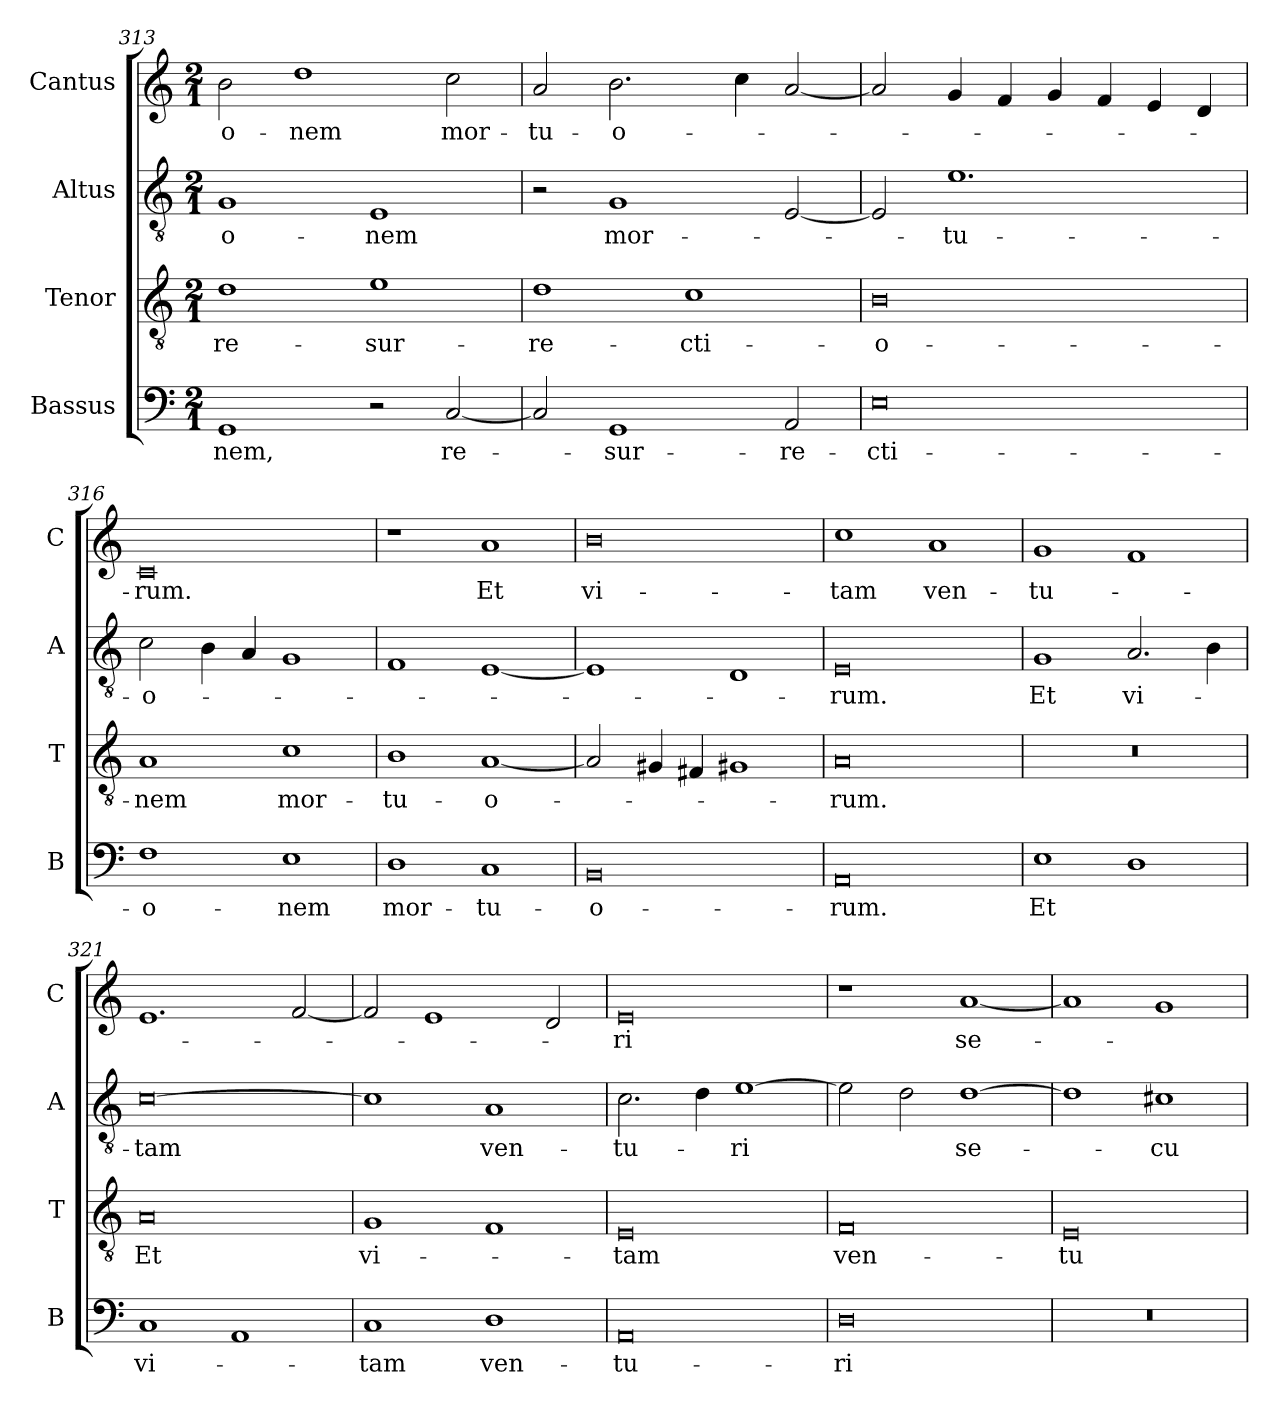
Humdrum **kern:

**kern	**text	**kern	**text	**kern	**text	**kern	**text
*part4	*part4	*part3	*part3	*part2	*part2	*part1	*part1
*staff4	*staff4	*staff3	*staff3	*staff2	*staff2	*staff1	*staff1
*I"Bassus	*	*I"Tenor	*	*I"Altus	*	*I"Cantus	*
*I'B	*	*I'T	*	*I'A	*	*I'C	*
*clefF4	*	*clefGv2	*	*clefGv2	*	*clefG2	*
*k[]	*	*k[]	*	*k[]	*	*k[]	*
*M2/1	*	*M2/1	*	*M2/1	*	*M2/1	*
=313	=313	=313	=313	=313	=313	=313	=313
!	!LO:LY:i	!	!LO:LY:i	!	!LO:LY:i	!	!
1GG	-nem,	1d	re-	1G	-o-	2b	-o-
.	.	.	.	.	.	1dd	-nem
!	!	!	!LO:LY:i	!	!LO:LY:i	!	!
2r	.	1e	-sur-	1E	-nem	.	.
!	!LO:LY:i	!	!	!	!	!	!
[2C	re-	.	.	.	.	2cc	mor-
=314	=314	=314	=314	=314	=314	=314	=314
!	!	!	!LO:LY:i	!	!	!	!
2C]	.	1d	-re-	2r	.	2a	-tu-
!	!LO:LY:i	!	!	!	!LO:LY:i	!	!
1GG	-sur-	.	.	1G	mor-	2.b	-o-
!	!	!	!LO:LY:i	!	!	!	!
.	.	1c	-cti-	.	.	.	.
.	.	.	.	.	.	4cc	.
!	!LO:LY:i	!	!	!	!	!	!
2AA	-re-	.	.	[2E	.	[2a	.
=315	=315	=315	=315	=315	=315	=315	=315
!	!LO:LY:i	!	!LO:LY:i	!	!	!	!
0E	-cti-	0B	-o-	2E]	.	2a]	.
!	!	!	!	!	!LO:LY:i	!	!
.	.	.	.	1.e	-tu-	4g	.
.	.	.	.	.	.	4f	.
.	.	.	.	.	.	4g	.
.	.	.	.	.	.	4f	.
.	.	.	.	.	.	4e	.
.	.	.	.	.	.	4d	.
=316	=316	=316	=316	=316	=316	=316	=316
!	!LO:LY:i	!	!LO:LY:i	!	!LO:LY:i	!	!
1F	-o-	1A	-nem	2c	-o-	0c	-rum.
.	.	.	.	4B	.	.	.
.	.	.	.	4A	.	.	.
!	!LO:LY:i	!	!LO:LY:i	!	!	!	!
1E	-nem	1c	mor-	1G	.	.	.
=317	=317	=317	=317	=317	=317	=317	=317
!	!LO:LY:i	!	!LO:LY:i	!	!	!	!
1D	mor-	1B	-tu-	1F	.	1r	.
!	!LO:LY:i	!	!LO:LY:i	!	!	!	!
1C	-tu-	[1A	-o-	[1E	.	1a	Et
=318	=318	=318	=318	=318	=318	=318	=318
!	!LO:LY:i	!	!	!	!	!	!
0BB	-o-	2A]	.	1E]	.	0b	vi-
.	.	4G#X	.	.	.	.	.
.	.	4F#X	.	.	.	.	.
.	.	1G#X	.	1D	.	.	.
=319	=319	=319	=319	=319	=319	=319	=319
!	!LO:LY:i	!	!LO:LY:i	!	!LO:LY:i	!	!
0AA	-rum.	0A	-rum.	0E	-rum.	1cc	-tam
.	.	.	.	.	.	1a	ven-
=320	=320	=320	=320	=320	=320	=320	=320
1E	Et	0r	.	1G	Et	1g	-tu-
1D	.	.	.	2.A	vi-	1f	.
.	.	.	.	4B	.	.	.
=321	=321	=321	=321	=321	=321	=321	=321
1C	vi-	0A	Et	[0c	-tam	1.e	.
1AA	.	.	.	.	.	.	.
.	.	.	.	.	.	[2f	.
=322	=322	=322	=322	=322	=322	=322	=322
1C	-tam	1G	vi-	1c]	.	2f]	.
.	.	.	.	.	.	1e	.
!	!LO:LY:i	!	!	!	!LO:LY:i	!	!
1D	ven-	1F	.	1A	ven-	.	.
.	.	.	.	.	.	2d	.
=323	=323	=323	=323	=323	=323	=323	=323
!	!LO:LY:i	!	!	!	!LO:LY:i	!	!
0AA	-tu-	0E	-tam	2.c	-tu-	0e	-ri
.	.	.	.	4d	.	.	.
!	!	!	!	!	!LO:LY:i	!	!
.	.	.	.	[1e	-ri	.	.
=324	=324	=324	=324	=324	=324	=324	=324
!	!LO:LY:i	!	!LO:LY:i	!	!	!	!
0D	-ri	0F	ven-	2e]	.	1r	.
.	.	.	.	2d	.	.	.
!	!	!	!	!	!LO:LY:i	!	!
.	.	.	.	[1d	se-	[1a	se-
=325	=325	=325	=325	=325	=325	=325	=325
!	!	!	!LO:LY:i	!	!	!	!
0r	.	0E	-tu-	1d]	.	1a]	.
!	!	!	!	!	!LO:LY:i	!	!
.	.	.	.	1c#X	-cu-	1g	.
=	=	=	=	=	=	=	=
*-	*-	*-	*-	*-	*-	*-	*-
